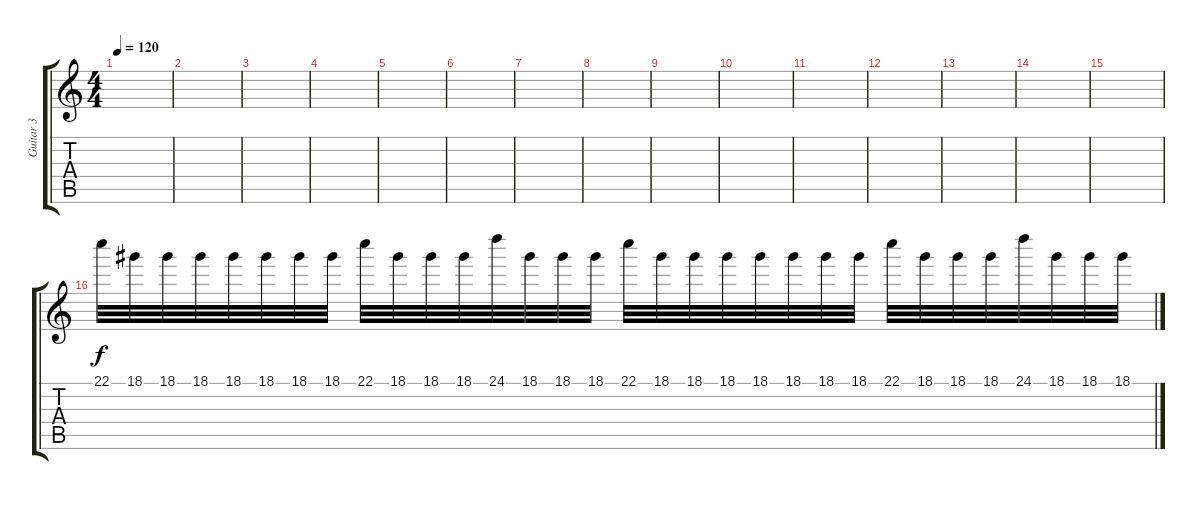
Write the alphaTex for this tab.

\track ("Guitar 3" "Guitar 3") {instrument distortionguitar}
\staff {score tabs}
\tuning (D4 A3 F3 C3 G2 C2) {hide}
\ts (4 4)
\tempo 120
\clef g2
\ks c
|
|
|
|
|
|
|
|
|
|
|
|
|
|
|
22.1.32 18.1.32 18.1.32 18.1.32 18.1.32 18.1.32 18.1.32 18.1.32 22.1.32 18.1.32 18.1.32 18.1.32 24.1.32 18.1.32 18.1.32 18.1.32 22.1.32 18.1.32 18.1.32 18.1.32 18.1.32 18.1.32 18.1.32 18.1.32 22.1.32 18.1.32 18.1.32 18.1.32 24.1.32 18.1.32 18.1.32 18.1.32
